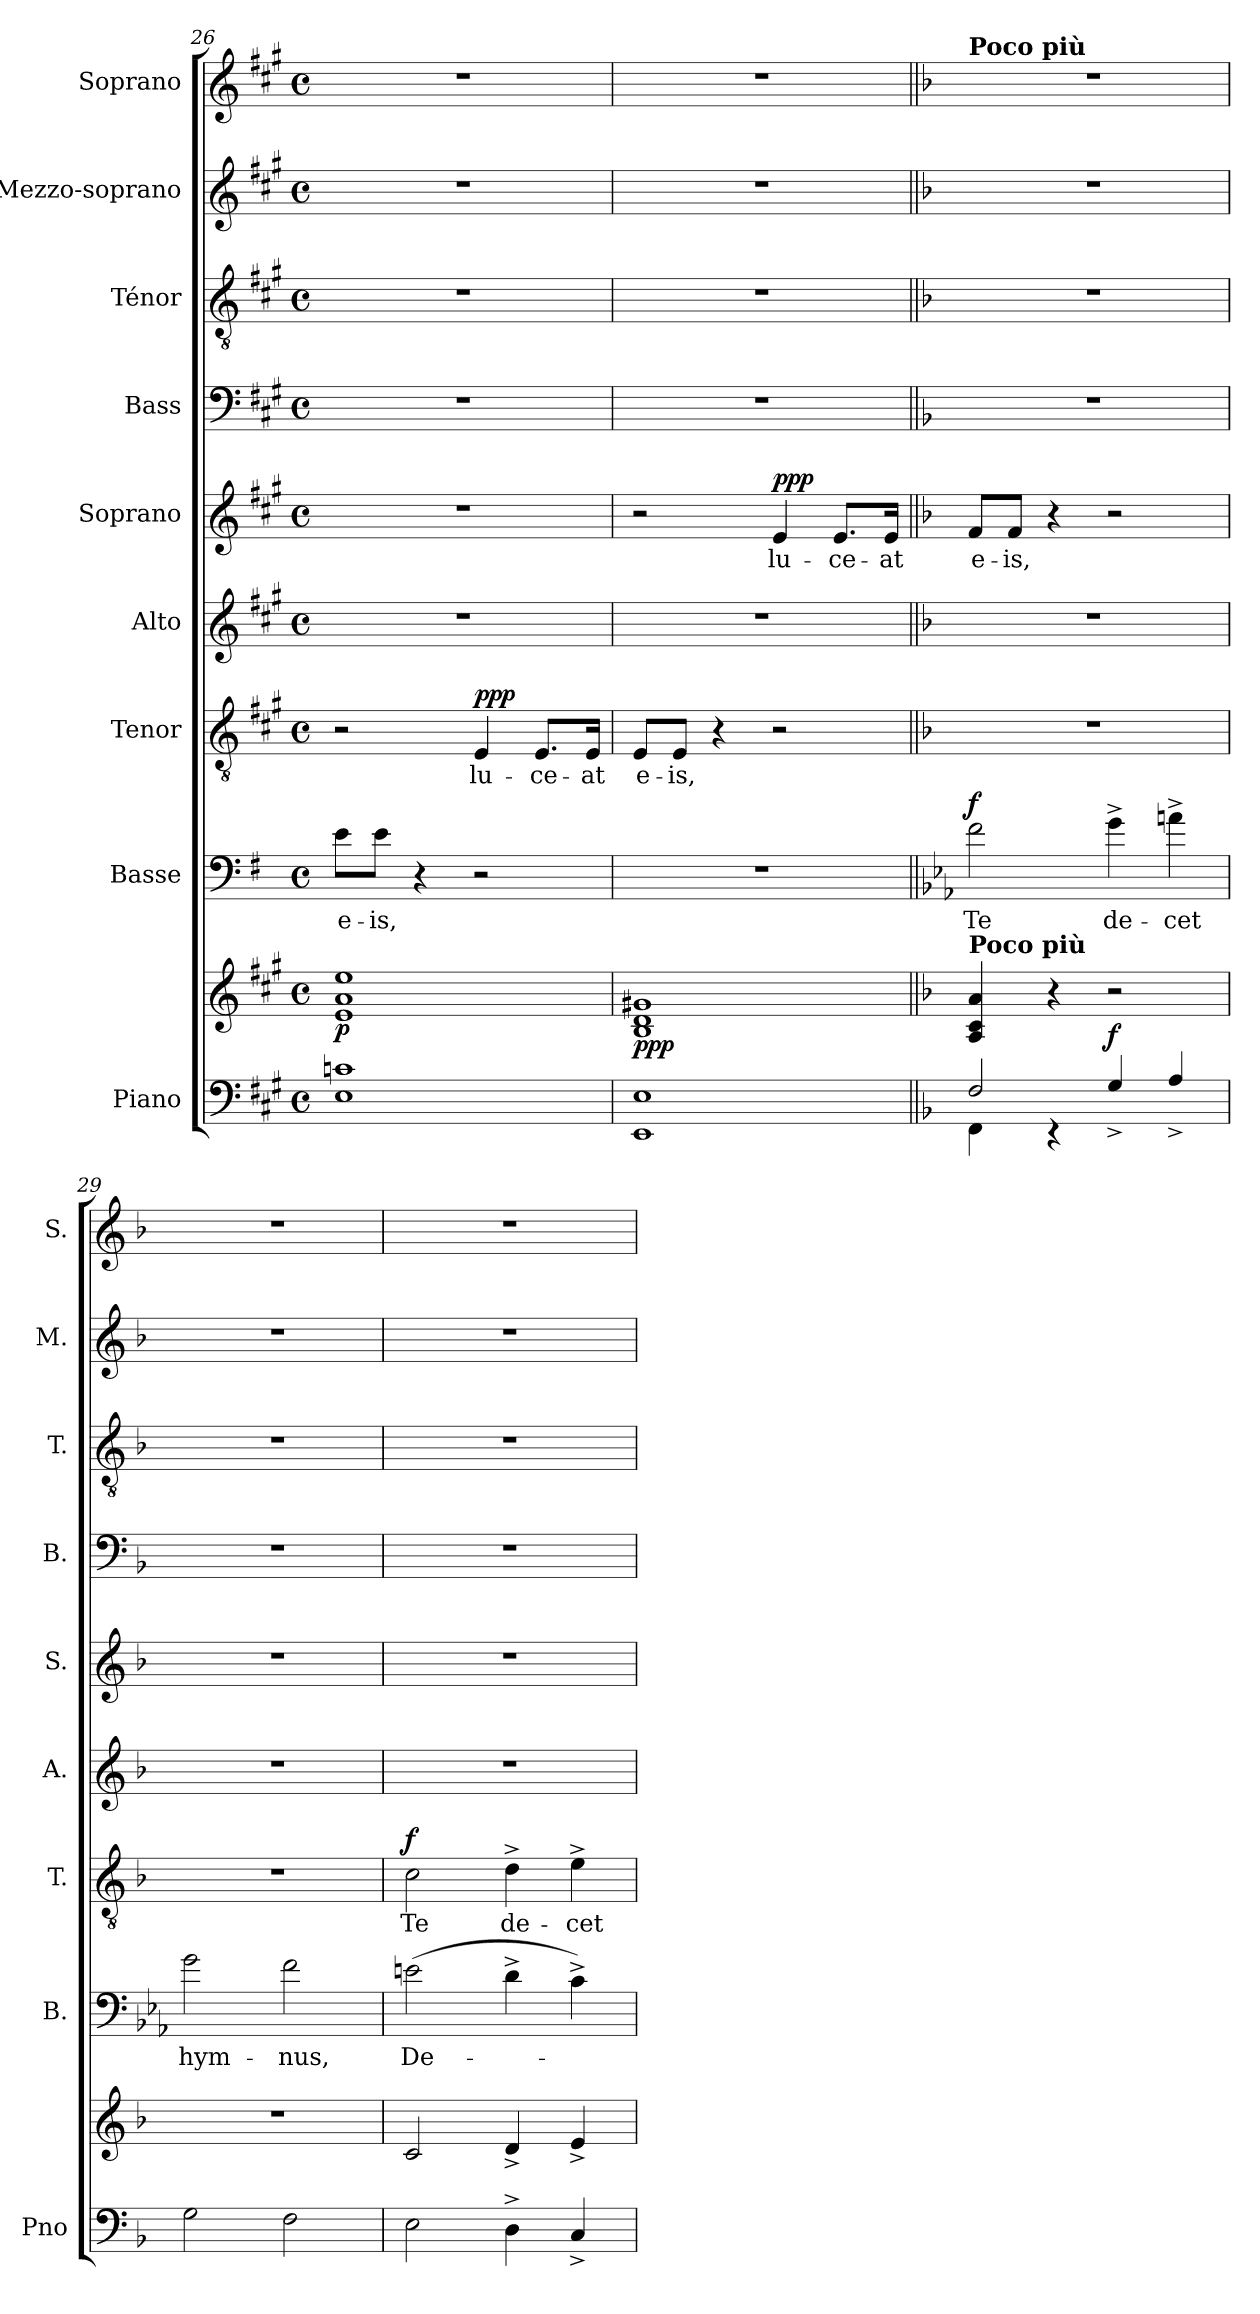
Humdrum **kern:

**kern	**kern	**dynam	**kern	**text	**dynam	**kern	**text	**dynam	**kern	**kern	**text	**dynam	**kern	**kern	**kern	**kern
*part9	*part9	*part9	*part8	*part8	*part8	*part7	*part7	*part7	*part6	*part5	*part5	*part5	*part4	*part3	*part2	*part1
*staff10	*staff9	*staff9/10	*staff8	*staff8	*staff8	*staff7	*staff7	*staff7	*staff6	*staff5	*staff5	*staff5	*staff4	*staff3	*staff2	*staff1
*I"Piano	*	*	*I"Basse	*	*	*I"Tenor	*	*	*I"Alto	*I"Soprano	*	*	*I"Bass	*I"Ténor	*I"Mezzo-soprano	*I"Soprano
*I'Pno	*	*	*I'B.	*	*	*I'T.	*	*	*I'A.	*I'S.	*	*	*I'B.	*I'T.	*I'M.	*I'S.
*clefF4	*clefG2	*	*clefF4	*	*	*clefGv2	*	*	*clefG2	*clefG2	*	*	*clefF4	*clefGv2	*clefG2	*clefG2
*	*	*	*ITrd8c14	*	*	*	*	*	*	*	*	*	*	*	*	*
*k[f#c#g#]	*k[f#c#g#]	*	*k[f#]	*	*	*k[f#c#g#]	*	*	*k[f#c#g#]	*k[f#c#g#]	*	*	*k[f#c#g#]	*k[f#c#g#]	*k[f#c#g#]	*k[f#c#g#]
*M4/4	*M4/4	*	*M4/4	*	*	*M4/4	*	*	*M4/4	*M4/4	*	*	*M4/4	*M4/4	*M4/4	*M4/4
*met(c)	*met(c)	*	*met(c)	*	*	*met(c)	*	*	*met(c)	*met(c)	*	*	*met(c)	*met(c)	*met(c)	*met(c)
=26	=26	=26	=26	=26	=26	=26	=26	=26	=26	=26	=26	=26	=26	=26	=26	=26
!	!	!LO:DY:b	!	!LO:LY:b	!	!	!	!	!	!	!	!	!	!	!	!
1E 1cn	1e 1a 1ee	p	8Ei\L	e-	.	2r	.	.	1r	1r	.	.	1r	1r	1r	1r
!	!	!	!	!LO:LY:b	!	!	!	!	!	!	!	!	!	!	!	!
.	.	.	8Ei\J	-is,	.	.	.	.	.	.	.	.	.	.	.	.
.	.	.	4r	.	.	.	.	.	.	.	.	.	.	.	.	.
!	!	!	!	!	!	!	!LO:LY:b	!LO:DY:a	!	!	!	!	!	!	!	!
.	.	.	2r	.	.	4E/	lu-	ppp	.	.	.	.	.	.	.	.
!	!	!	!	!	!	!	!LO:LY:b	!	!	!	!	!	!	!	!	!
.	.	.	.	.	.	8.E/L	-ce-	.	.	.	.	.	.	.	.	.
!	!	!	!	!	!	!	!LO:LY:b	!	!	!	!	!	!	!	!	!
.	.	.	.	.	.	16E/Jk	-at	.	.	.	.	.	.	.	.	.
=27	=27	=27	=27	=27	=27	=27	=27	=27	=27	=27	=27	=27	=27	=27	=27	=27
!	!	!LO:DY:b	!	!	!	!	!LO:LY:b	!	!	!	!	!	!	!	!	!
1EE 1E	1B 1d 1g#X	ppp	1r	.	.	8E/L	e-	.	1r	2r	.	.	1r	1r	1r	1r
!	!	!	!	!	!	!	!LO:LY:b	!	!	!	!	!	!	!	!	!
.	.	.	.	.	.	8E/J	-is,	.	.	.	.	.	.	.	.	.
.	.	.	.	.	.	4r	.	.	.	.	.	.	.	.	.	.
!	!	!	!	!	!	!	!	!	!	!	!LO:LY:b	!LO:DY:a	!	!	!	!
.	.	.	.	.	.	2r	.	.	.	4e/	lu-	ppp	.	.	.	.
!	!	!	!	!	!	!	!	!	!	!	!LO:LY:b	!	!	!	!	!
.	.	.	.	.	.	.	.	.	.	8.e/L	-ce-	.	.	.	.	.
!	!	!	!	!	!	!	!	!	!	!	!LO:LY:b	!	!	!	!	!
.	.	.	.	.	.	.	.	.	.	16e/Jk	-at	.	.	.	.	.
!!LO:PB:g=z
=28||	=28||	=28||	=28||	=28||	=28||	=28||	=28||	=28||	=28||	=28||	=28||	=28||	=28||	=28||	=28||	=28||
*k[b-]	*k[b-]	*	*k[b-e-a-]	*	*	*k[b-]	*	*	*k[b-]	*k[b-]	*	*	*k[b-]	*k[b-]	*k[b-]	*k[b-]
*	*MM88	*	*	*	*	*	*	*	*	*	*	*	*	*	*	*MM88
*^	*	*	*	*	*	*	*	*	*	*	*	*	*	*	*	*
!	!	!	!	!	!	!	!	!	!	!	!	!	!	!	!	!	!LO:TX:a:B:t=Poco più
!	!	!LO:TX:a:B:t=Poco più	!	!	!	!	!	!	!	!	!	!	!	!	!	!	!
!	!	!	!	!	!LO:LY:b	!LO:DY:a	!	!	!	!	!	!LO:LY:b	!	!	!	!	!
2F/	4FF\	4A/ 4c/ 4a/	.	2Fi\	Te	f	1r	.	.	1r	8f/L	e-	.	1r	1r	1r	1r
!	!	!	!	!	!	!	!	!	!	!	!	!LO:LY:b	!	!	!	!	!
.	.	.	.	.	.	.	.	.	.	.	8f/J	-is,	.	.	.	.	.
.	4r	4r	.	.	.	.	.	.	.	.	4r	.	.	.	.	.	.
!	!	!	!LO:DY:a=2	!	!LO:LY:b	!	!	!	!	!	!	!	!	!	!	!	!
4G^/	2ryy	2r	f	4G^i\	de-	.	.	.	.	.	2r	.	.	.	.	.	.
!	!	!	!	!	!LO:LY:b	!	!	!	!	!	!	!	!	!	!	!	!
4A^/	.	.	.	4An^i\	-cet	.	.	.	.	.	.	.	.	.	.	.	.
*v	*v	*	*	*	*	*	*	*	*	*	*	*	*	*	*	*	*
=29	=29	=29	=29	=29	=29	=29	=29	=29	=29	=29	=29	=29	=29	=29	=29	=29
!	!	!	!	!LO:LY:b	!	!	!	!	!	!	!	!	!	!	!	!
2G\	1r	.	2Gi\	hym-	.	1r	.	.	1r	1r	.	.	1r	1r	1r	1r
!	!	!	!	!LO:LY:b	!	!	!	!	!	!	!	!	!	!	!	!
2F\	.	.	2Fi\	-nus,	.	.	.	.	.	.	.	.	.	.	.	.
=30	=30	=30	=30	=30	=30	=30	=30	=30	=30	=30	=30	=30	=30	=30	=30	=30
!	!	!	!	!LO:LY:b	!	!	!LO:LY:b	!LO:DY:a	!	!	!	!	!	!	!	!
2E\	2c/	.	(2Eni\	De-	.	2c\	Te	f	1r	1r	.	.	1r	1r	1r	1r
!	!	!	!	!	!	!	!LO:LY:b	!	!	!	!	!	!	!	!	!
4D^\	4d^/	.	4D^i\	.	.	4d^\	de-	.	.	.	.	.	.	.	.	.
!	!	!	!	!	!	!	!LO:LY:b	!	!	!	!	!	!	!	!	!
4C^/	4e^/	.	4C^i\)	.	.	4e^\	-cet	.	.	.	.	.	.	.	.	.
=	=	=	=	=	=	=	=	=	=	=	=	=	=	=	=	=
*-	*-	*-	*-	*-	*-	*-	*-	*-	*-	*-	*-	*-	*-	*-	*-	*-
